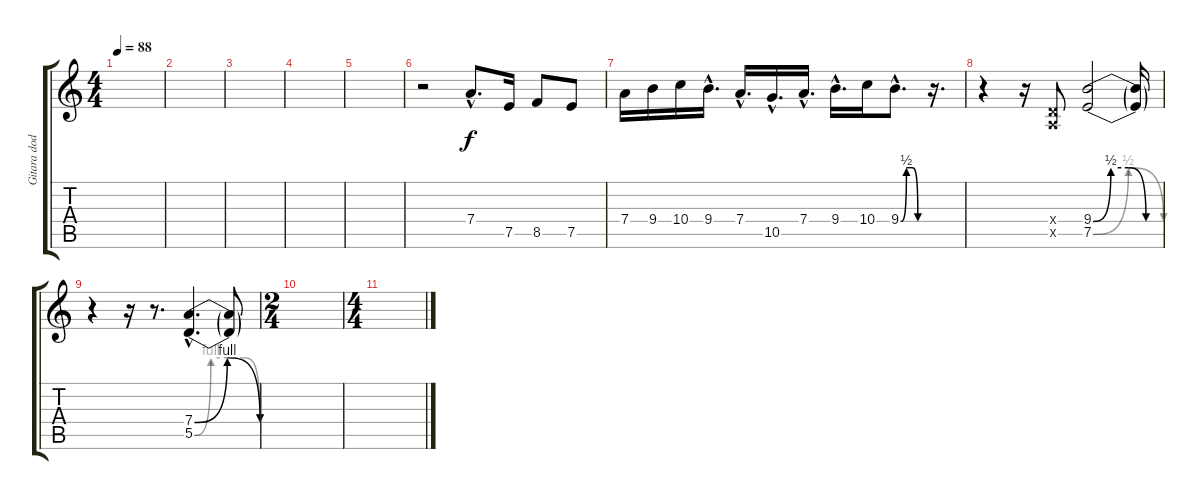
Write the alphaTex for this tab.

\track ("Gitara dodatkowa" "Gitara dod") {instrument distortionguitar}
\staff {score tabs}
\tuning (E4 B3 G3 D3 A2 E2) {hide}
\ts (4 4)
\tempo 88
\clef g2
\ks c
|
|
|
|
|
r.2 7.4{hac}.8{d} 7.5.16 8.5.8 7.5.8 |
7.4.16 9.4.16 10.4.16 9.4{hac}.16{d} 7.4{hac}.16{d} 10.5{hac}.16{d} 7.4{hac}.16{d} 9.4{hac}.16{d} 10.4.16 9.4{be (custom 0 0 15 2 30 2 45 0 60 0) hac}.8{d} r.16{d} |
r.4 r.16 (0.4{x} 0.5{x}).8 (9.4{be (custom 0 0 15 2 30 2 45 0 60 0)} 7.5{be (bendrelease 0 0 15 2 45 2 60 0)}).2 (9.4{t} 7.5{t}).16 |
r.4 r.16 r.8{d} (7.4{be (bendrelease 0 0 15 4 45 4 60 0) hac} 5.5{be (custom 0 0 15 4 30 4 45 4 60 0) hac}).4{d} (7.4{t} 5.5{t}).8 |
\ts (2 4)
|
\ts (4 4)
